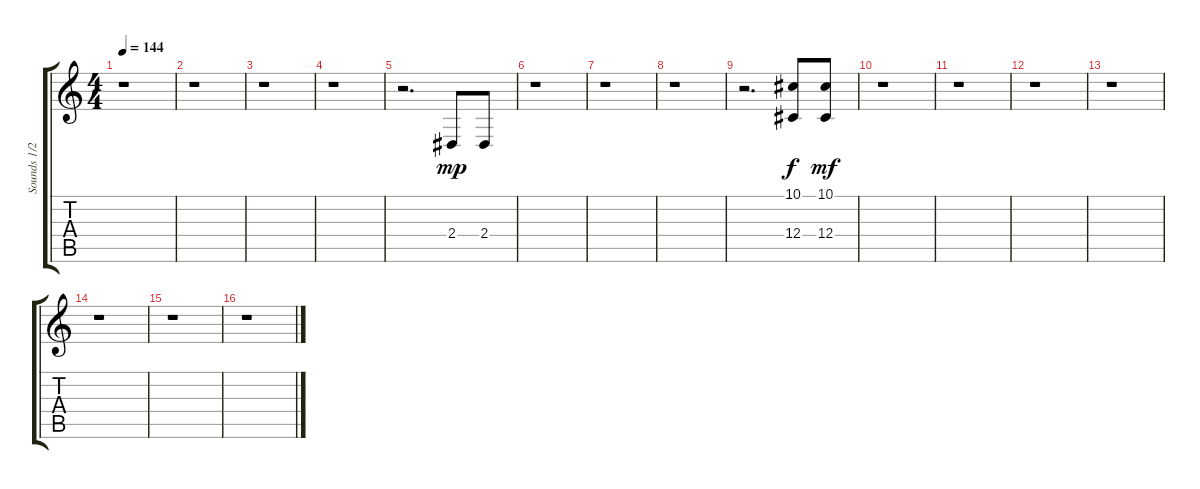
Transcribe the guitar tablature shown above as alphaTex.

\track ("Sounds 1/2/3" "Sounds 1/2") {instrument woodblock}
\staff {score tabs}
\tuning (Eb4 Bb3 Gb3 Db3 Ab2 Eb2) {hide}
\ts (4 4)
\tempo 144
\clef g2
\ks c
r.1{dy mp} |
r.1 |
r.1 |
r.1 |
r.2{d} 2.4.8{instrument gunshot} 2.4.8 |
r.1 |
r.1 |
r.1 |
r.2{d} (10.1 12.4).8{dy f instrument woodblock} (10.1 12.4).8{dy mf} |
r.1 |
r.1 |
r.1 |
r.1 |
r.1 |
r.1 |
r.1
